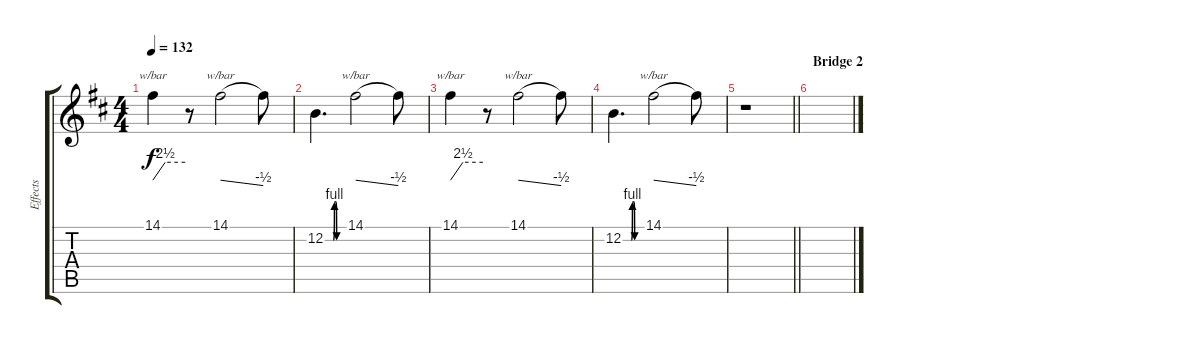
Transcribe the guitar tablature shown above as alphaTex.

\track ("Effects" "Effects") {instrument lead2sawtooth}
\staff {score tabs}
\tuning (E4 B3 G3 D3 A2 E2) {hide}
\ts (4 4)
\tempo 132
\clef g2
\ks d
14.1.4{tbe (custom default 0 0 23 10 60 10) dy f} r.8 14.1.2{tbe (dive default 0 0 60 -2)} 14.1{t}.8 |
12.2{be (custom 0 0 10 0 23 0 27 0 30 4 35 4 37 0 60 0)}.4{d} 14.1.2{tbe (dive default 0 0 60 -2)} 14.1{t}.8 |
14.1.4{tbe (custom default 0 0 23 10 60 10)} r.8 14.1.2{tbe (dive default 0 0 60 -2)} 14.1{t}.8 |
12.2{be (custom 0 0 10 0 23 0 27 0 30 4 35 4 37 0 60 0)}.4{d} 14.1.2{tbe (dive default 0 0 60 -2)} 14.1{t}.8 |
\barLineRight lightlight
r.1 |
\section ("" "Bridge 2")
